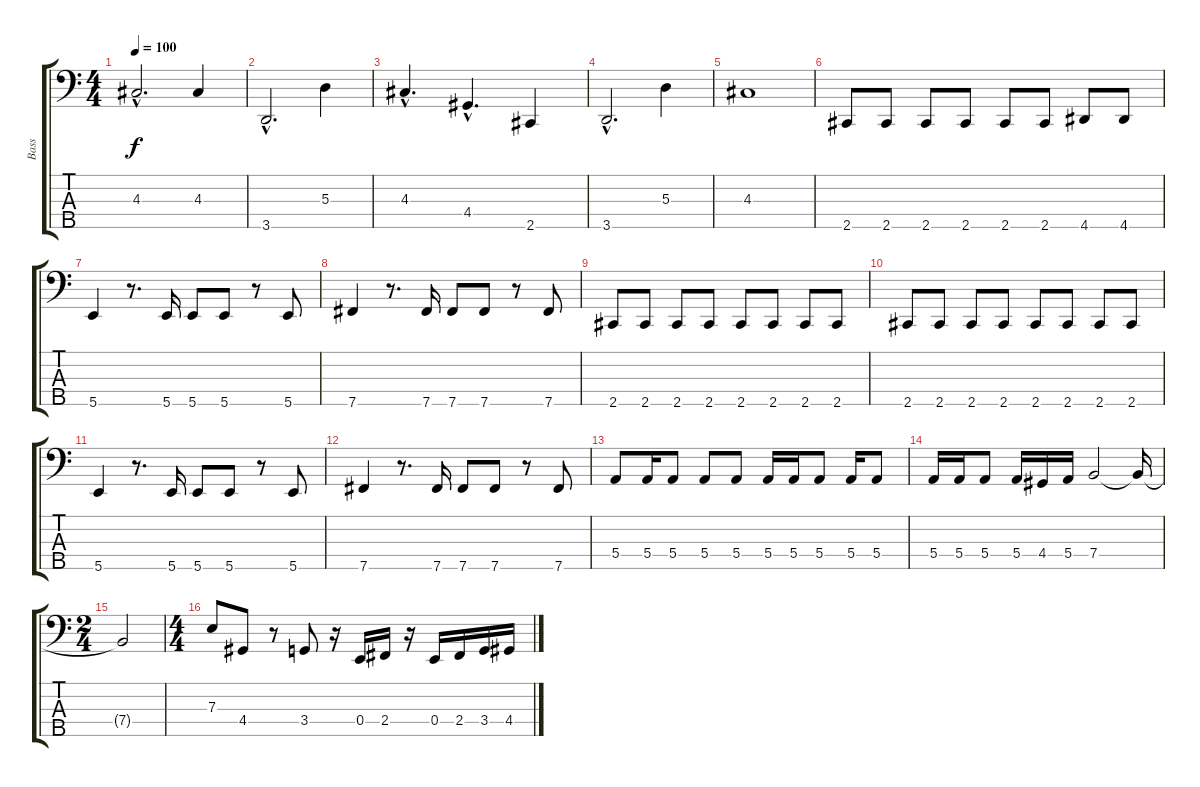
\track ("Bass" "Bass") {instrument slapbass2}
\staff {score tabs}
\tuning (G2 D2 A1 E1 B0) {hide}
\ts (4 4)
\tempo 100
\clef f4
\ks c
4.3{hac}.2{d dy f} 4.3.4 |
3.5{hac}.2{d} 5.3.4 |
4.3{hac}.4{d} 4.4{hac}.4{d} 2.5.4 |
3.5{hac}.2{d} 5.3.4 |
4.3.1 |
2.5.8 2.5.8 2.5.8 2.5.8 2.5.8 2.5.8 4.5.8 4.5.8 |
5.5.4 r.8{d} 5.5.16 5.5.8 5.5.8 r.8 5.5.8 |
7.5.4 r.8{d} 7.5.16 7.5.8 7.5.8 r.8 7.5.8 |
2.5.8 2.5.8 2.5.8 2.5.8 2.5.8 2.5.8 2.5.8 2.5.8 |
2.5.8 2.5.8 2.5.8 2.5.8 2.5.8 2.5.8 2.5.8 2.5.8 |
5.5.4 r.8{d} 5.5.16 5.5.8 5.5.8 r.8 5.5.8 |
7.5.4 r.8{d} 7.5.16 7.5.8 7.5.8 r.8 7.5.8 |
5.4.8 5.4.16 5.4.8 5.4.8 5.4.8 5.4.16 5.4.16 5.4.8 5.4.16 5.4.8 |
5.4.16 5.4.16 5.4.8 5.4.16 4.4.16 5.4.16 7.4.2 7.4{t}.16 |
\ts (2 4)
7.4{t}.2 |
\ts (4 4)
7.3.8 4.4.8 r.8 3.4.8 r.16 0.4.16 2.4.16 r.16 0.4.16 2.4.16 3.4.16 4.4.16
